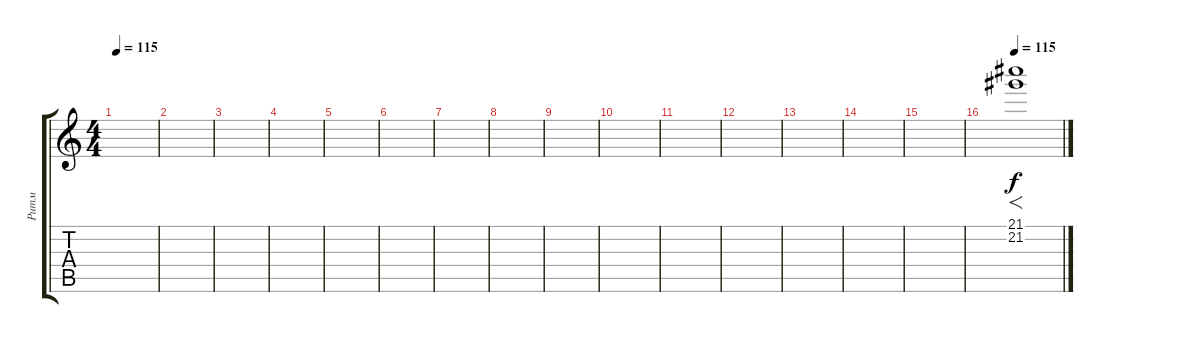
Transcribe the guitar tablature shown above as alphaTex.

\track ("Ритм" "Ритм") {instrument overdrivenguitar}
\staff {score tabs}
\tuning (E4 B3 G3 D3 A2 E2) {hide}
\ts (4 4)
\tempo 115
\clef g2
\ks c
|
|
|
|
|
|
|
|
|
|
|
|
|
|
|
\tempo 115
(21.1 21.2).1{f}
